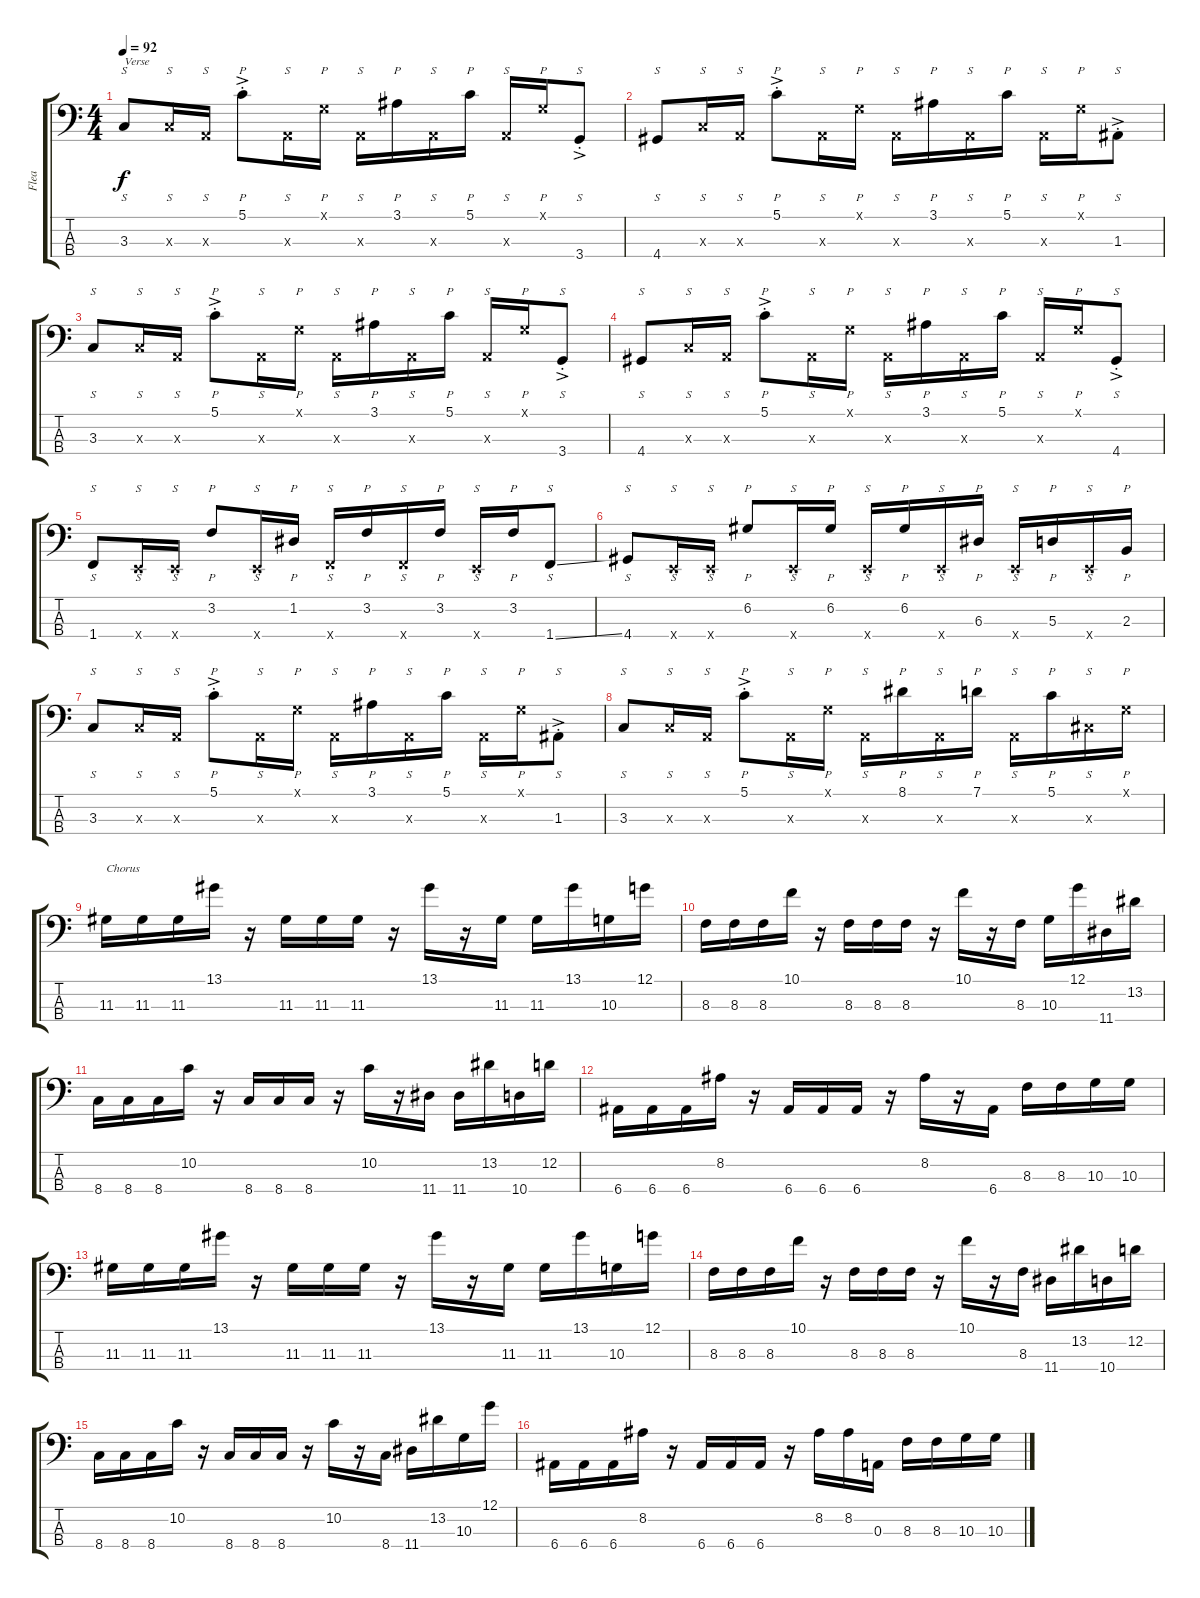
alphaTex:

\track ("Flea" "Flea") {instrument electricbassfinger}
\staff {score tabs}
\tuning (G2 D2 A1 E1) {hide}
\ts (4 4)
\tempo 92
\clef f4
\ks c
3.3.8{s txt "Verse" dy f} 3.3{x}.16{s} 0.3{x}.16{s} 5.1{ac st}.8{p} 0.3{x}.16{s} 0.1{x}.16{p} 0.3{x}.16{s} 3.1.16{p} 0.3{x}.16{s} 5.1.16{p} 0.3{x}.16{s} 0.1{x}.16{p} 3.4{ac st}.8{s} |
4.4.8{s} 3.3{x}.16{s} 0.3{x}.16{s} 5.1{ac st}.8{p} 0.3{x}.16{s} 0.1{x}.16{p} 0.3{x}.16{s} 3.1.16{p} 0.3{x}.16{s} 5.1.16{p} 0.3{x}.16{s} 0.1{x}.16{p} 1.3{ac st}.8{s} |
3.3.8{s} 3.3{x}.16{s} 0.3{x}.16{s} 5.1{ac st}.8{p} 0.3{x}.16{s} 0.1{x}.16{p} 0.3{x}.16{s} 3.1.16{p} 0.3{x}.16{s} 5.1.16{p} 0.3{x}.16{s} 0.1{x}.16{p} 3.4{ac st}.8{s} |
4.4.8{s} 3.3{x}.16{s} 0.3{x}.16{s} 5.1{ac st}.8{p} 0.3{x}.16{s} 0.1{x}.16{p} 0.3{x}.16{s} 3.1.16{p} 0.3{x}.16{s} 5.1.16{p} 0.3{x}.16{s} 0.1{x}.16{p} 4.4{ac st}.8{s} |
1.4.8{s} 0.4{x}.16{s} 0.4{x}.16{s} 3.2.8{p} 0.4{x}.16{s} 1.2.16{p} 1.4{x}.16{s} 3.2.16{p} 1.4{x}.16{s} 3.2.16{p} 0.4{x}.16{s} 3.2.16{p} 1.4{ss}.8{s} |
4.4.8{s} 0.4{x}.16{s} 0.4{x}.16{s} 6.2.8{p} 0.4{x}.16{s} 6.2.16{p} 0.4{x}.16{s} 6.2.16{p} 0.4{x}.16{s} 6.3.16{p} 0.4{x}.16{s} 5.3.16{p} 0.4{x}.16{s} 2.3.16{p} |
3.3.8{s} 3.3{x}.16{s} 0.3{x}.16{s} 5.1{ac st}.8{p} 0.3{x}.16{s} 0.1{x}.16{p} 0.3{x}.16{s} 3.1.16{p} 0.3{x}.16{s} 5.1.16{p} 0.3{x}.16{s} 0.1{x}.16{p} 1.3{ac st}.8{s} |
3.3.8{s} 3.3{x}.16{s} 0.3{x}.16{s} 5.1{ac st}.8{p} 0.3{x}.16{s} 0.1{x}.16{p} 0.3{x}.16{s} 8.1.16{p} 0.3{x}.16{s} 7.1.16{p} 0.3{x}.16{s} 5.1.16{p} 4.3{x}.16{s} 0.1{x}.16{p} |
11.3.16{txt "Chorus"} 11.3.16 11.3.16 13.1.16 r.16 11.3.16 11.3.16 11.3.16 r.16 13.1.16 r.16 11.3.16 11.3.16 13.1.16 10.3.16 12.1.16 |
8.3.16 8.3.16 8.3.16 10.1.16 r.16 8.3.16 8.3.16 8.3.16 r.16 10.1.16 r.16 8.3.16 10.3.16 12.1.16 11.4.16 13.2.16 |
8.4.16 8.4.16 8.4.16 10.2.16 r.16 8.4.16 8.4.16 8.4.16 r.16 10.2.16 r.16 11.4.16 11.4.16 13.2.16 10.4.16 12.2.16 |
6.4.16 6.4.16 6.4.16 8.2.16 r.16 6.4.16 6.4.16 6.4.16 r.16 8.2.16 r.16 6.4.16 8.3.16 8.3.16 10.3.16 10.3.16 |
11.3.16 11.3.16 11.3.16 13.1.16 r.16 11.3.16 11.3.16 11.3.16 r.16 13.1.16 r.16 11.3.16 11.3.16 13.1.16 10.3.16 12.1.16 |
8.3.16 8.3.16 8.3.16 10.1.16 r.16 8.3.16 8.3.16 8.3.16 r.16 10.1.16 r.16 8.3.16 11.4.16 13.2.16 10.4.16 12.2.16 |
8.4.16 8.4.16 8.4.16 10.2.16 r.16 8.4.16 8.4.16 8.4.16 r.16 10.2.16 r.16 8.4.16 11.4.16 13.2.16 10.3.16 12.1.16 |
6.4.16 6.4.16 6.4.16 8.2.16 r.16 6.4.16 6.4.16 6.4.16 r.16 8.2.16 8.2.16 0.3.16 8.3.16 8.3.16 10.3.16 10.3.16
